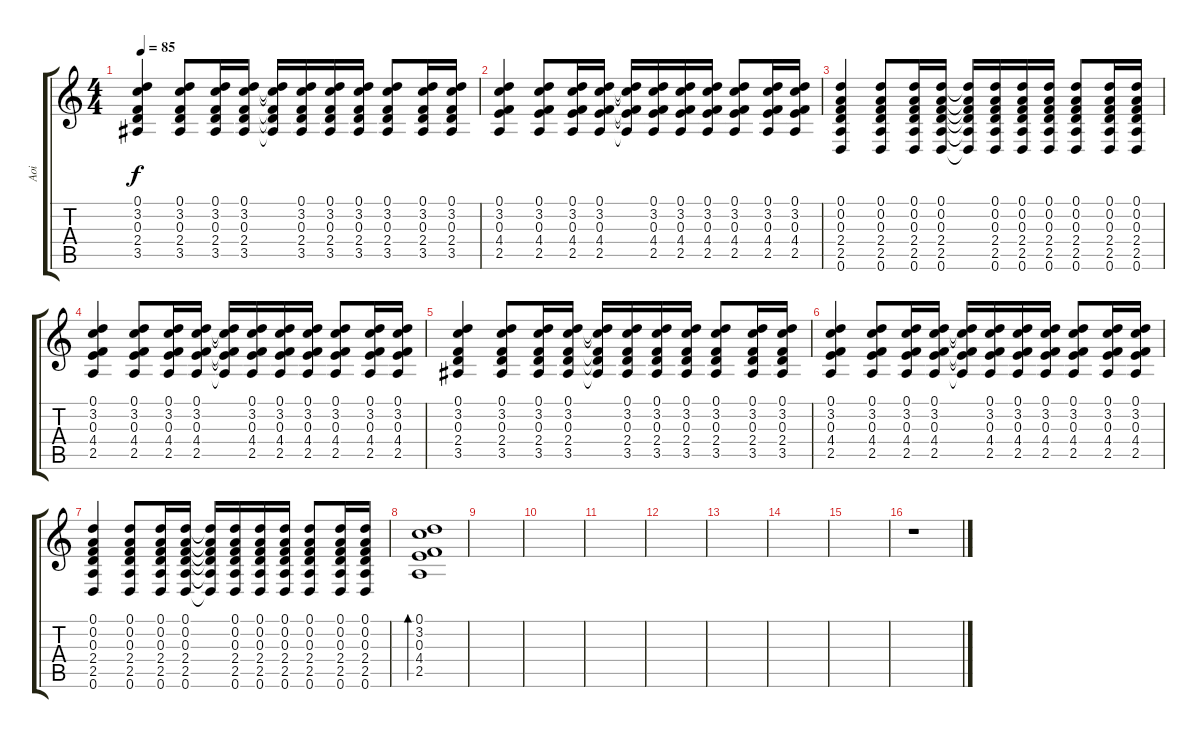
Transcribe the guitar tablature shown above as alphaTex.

\track ("Aoi" "Aoi") {instrument acousticguitarsteel}
\staff {score tabs}
\tuning (D4 A3 F3 C3 G2 D2) {hide}
\ts (4 4)
\tempo 85
\clef g2
\ks c
(0.1 3.2 0.3 2.4 3.5).4{dy f} (0.1 3.2 0.3 2.4 3.5).8 (0.1 3.2 0.3 2.4 3.5).16 (0.1 3.2 0.3 2.4 3.5).16 (0.1{t} 3.2{t} 0.3{t} 2.4{t} 3.5{t}).16 (0.1 3.2 0.3 2.4 3.5).16 (0.1 3.2 0.3 2.4 3.5).16 (0.1 3.2 0.3 2.4 3.5).16 (0.1 3.2 0.3 2.4 3.5).8 (0.1 3.2 0.3 2.4 3.5).16 (0.1 3.2 0.3 2.4 3.5).16 |
(0.1 3.2 0.3 4.4 2.5).4 (0.1 3.2 0.3 4.4 2.5).8 (0.1 3.2 0.3 4.4 2.5).16 (0.1 3.2 0.3 4.4 2.5).16 (0.1{t} 3.2{t} 0.3{t} 4.4{t} 2.5{t}).16 (0.1 3.2 0.3 4.4 2.5).16 (0.1 3.2 0.3 4.4 2.5).16 (0.1 3.2 0.3 4.4 2.5).16 (0.1 3.2 0.3 4.4 2.5).8 (0.1 3.2 0.3 4.4 2.5).16 (0.1 3.2 0.3 4.4 2.5).16 |
(0.1 0.2 0.3 2.4 2.5 0.6).4 (0.1 0.2 0.3 2.4 2.5 0.6).8 (0.1 0.2 0.3 2.4 2.5 0.6).16 (0.1 0.2 0.3 2.4 2.5 0.6).16 (0.1{t} 0.2{t} 0.3{t} 2.4{t} 2.5{t} 0.6{t}).16 (0.1 0.2 0.3 2.4 2.5 0.6).16 (0.1 0.2 0.3 2.4 2.5 0.6).16 (0.1 0.2 0.3 2.4 2.5 0.6).16 (0.1 0.2 0.3 2.4 2.5 0.6).8 (0.1 0.2 0.3 2.4 2.5 0.6).16 (0.1 0.2 0.3 2.4 2.5 0.6).16 |
(0.1 3.2 0.3 4.4 2.5).4 (0.1 3.2 0.3 4.4 2.5).8 (0.1 3.2 0.3 4.4 2.5).16 (0.1 3.2 0.3 4.4 2.5).16 (0.1{t} 3.2{t} 0.3{t} 4.4{t} 2.5{t}).16 (0.1 3.2 0.3 4.4 2.5).16 (0.1 3.2 0.3 4.4 2.5).16 (0.1 3.2 0.3 4.4 2.5).16 (0.1 3.2 0.3 4.4 2.5).8 (0.1 3.2 0.3 4.4 2.5).16 (0.1 3.2 0.3 4.4 2.5).16 |
(0.1 3.2 0.3 2.4 3.5).4 (0.1 3.2 0.3 2.4 3.5).8 (0.1 3.2 0.3 2.4 3.5).16 (0.1 3.2 0.3 2.4 3.5).16 (0.1{t} 3.2{t} 0.3{t} 2.4{t} 3.5{t}).16 (0.1 3.2 0.3 2.4 3.5).16 (0.1 3.2 0.3 2.4 3.5).16 (0.1 3.2 0.3 2.4 3.5).16 (0.1 3.2 0.3 2.4 3.5).8 (0.1 3.2 0.3 2.4 3.5).16 (0.1 3.2 0.3 2.4 3.5).16 |
(0.1 3.2 0.3 4.4 2.5).4 (0.1 3.2 0.3 4.4 2.5).8 (0.1 3.2 0.3 4.4 2.5).16 (0.1 3.2 0.3 4.4 2.5).16 (0.1{t} 3.2{t} 0.3{t} 4.4{t} 2.5{t}).16 (0.1 3.2 0.3 4.4 2.5).16 (0.1 3.2 0.3 4.4 2.5).16 (0.1 3.2 0.3 4.4 2.5).16 (0.1 3.2 0.3 4.4 2.5).8 (0.1 3.2 0.3 4.4 2.5).16 (0.1 3.2 0.3 4.4 2.5).16 |
(0.1 0.2 0.3 2.4 2.5 0.6).4 (0.1 0.2 0.3 2.4 2.5 0.6).8 (0.1 0.2 0.3 2.4 2.5 0.6).16 (0.1 0.2 0.3 2.4 2.5 0.6).16 (0.1{t} 0.2{t} 0.3{t} 2.4{t} 2.5{t} 0.6{t}).16 (0.1 0.2 0.3 2.4 2.5 0.6).16 (0.1 0.2 0.3 2.4 2.5 0.6).16 (0.1 0.2 0.3 2.4 2.5 0.6).16 (0.1 0.2 0.3 2.4 2.5 0.6).8 (0.1 0.2 0.3 2.4 2.5 0.6).16 (0.1 0.2 0.3 2.4 2.5 0.6).16 |
(0.1 3.2 0.3 4.4 2.5).1{bd 120} |
|
|
|
|
|
|
|
r.1
